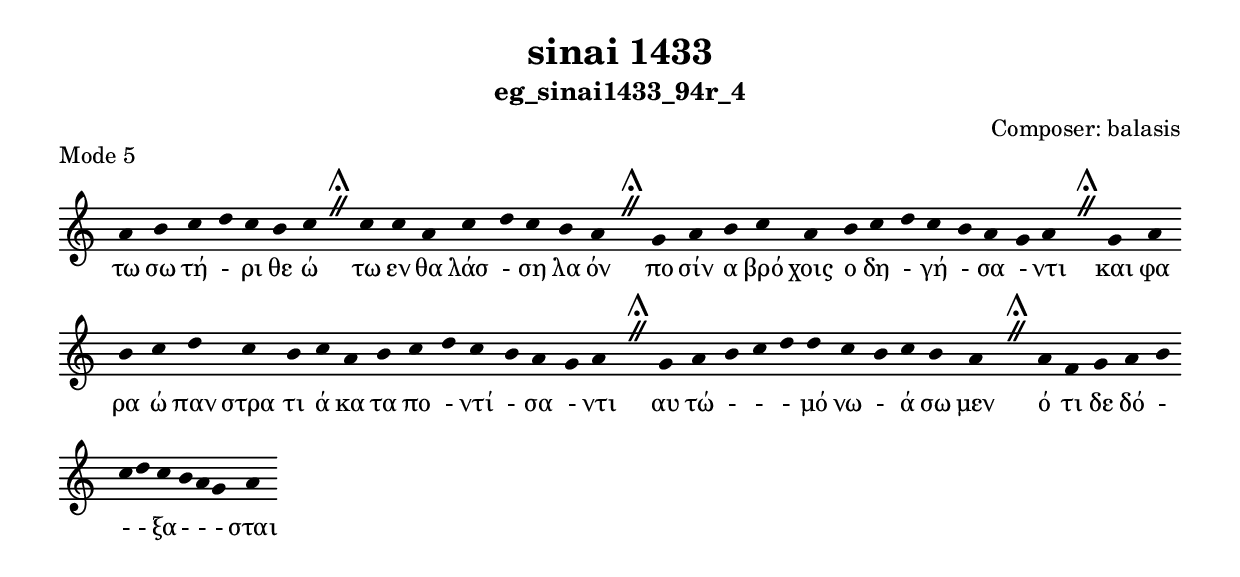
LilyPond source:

\include "gregorian.ly"

	\header {
 	  title = "sinai 1433"
	  subtitle = "eg_sinai1433_94r_4"
	  composer = "Composer: balasis"
	  piece = "Mode 5"
	}

	chant = {
	  a'4 b'4 c''4 d''4 c''4 b'4 c''4 \divisioMaior
 c''4 c''4 a'4 c''4 d''4 c''4 b'4 a'4 \divisioMaior
 g'4 a'4 b'4 c''4 a'4 b'4 c''4 d''4 c''4 b'4 a'4 g'4 a'4 \divisioMaior
 g'4 a'4 b'4 c''4 d''4 c''4 b'4 c''4 a'4 b'4 c''4 d''4 c''4 b'4 a'4 g'4 a'4 \divisioMaior
 g'4 a'4 b'4 c''4 d''4 d''4 c''4 b'4 c''4 b'4 a'4 \divisioMaior
 a'4 f'4 g'4 a'4 b'4 c''4 d''4 c''4 b'4 a'4 g'4 a'4\finalis
	}

	verba = \lyricmode {τω σω τή - ρι θε ώ 
τω εν θα λάσ - ση λα όν 
πο σίν α βρό χοις ο δη - γή - σα - ντι 
και φα ρα ώ παν στρα τι ά κα τα πο - ντί - σα - ντι 
αυ τώ -  -  - μό νω - ά σω μεν 
ό τι δε δό -  -  - ξα -  -  - σται 
	}


	\score {
	  \new Staff <<
	  \new Voice = "melody" \chant
	  \new Lyrics = "one" \lyricsto melody \verba
	  >>
	  \layout {
	    \context {
	      \Staff
	      \remove "Time_signature_engraver"
	      \remove "Bar_engraver"
	    }
	    \context {
	      \Voice
	      \remove "Stem_engraver"
	    }
	  }
	}